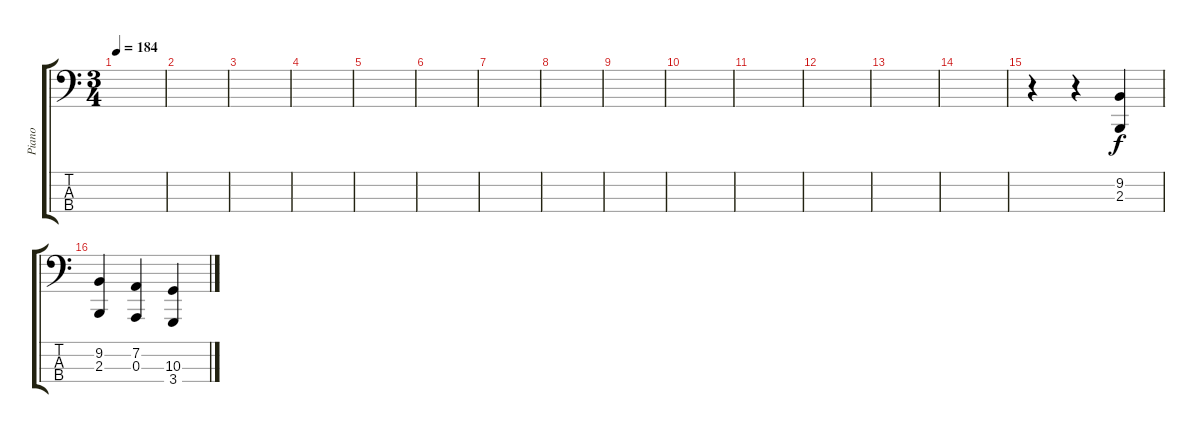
\track ("Piano" "Piano") {instrument honkytonkpiano}
\staff {score tabs}
\tuning (G2 D2 A1 E1) {hide}
\ts (3 4)
\tempo 184
\clef f4
\ks c
|
|
|
|
|
|
|
|
|
|
|
|
|
|
r.4 r.4 (9.2 2.3).4 |
(9.2 2.3).4 (7.2 0.3).4 (10.3 3.4).4
